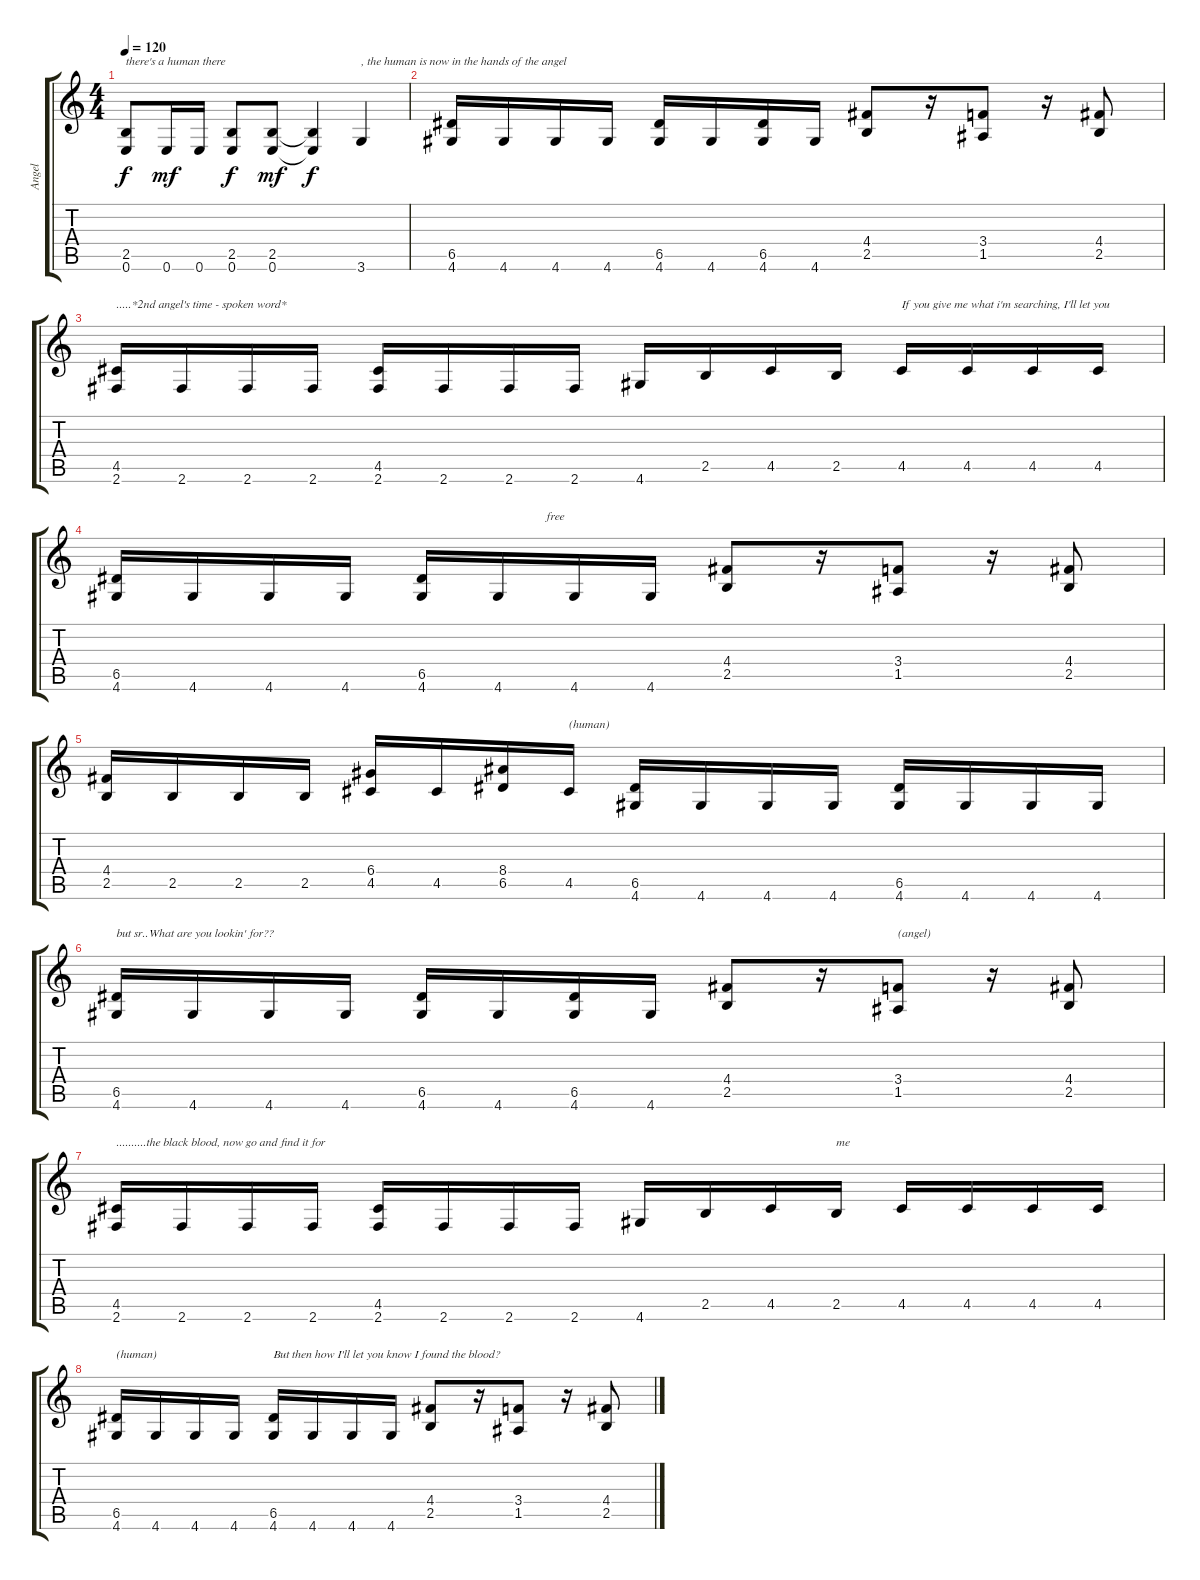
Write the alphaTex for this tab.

\track ("Angel" "Angel") {instrument overdrivenguitar}
\staff {score tabs}
\tuning (E4 B3 G3 D3 A2 E2) {hide}
\ts (4 4)
\tempo 120
\clef g2
\ks c
(2.5 0.6).8{txt "there's a human there" dy f} 0.6.16{dy mf} 0.6.16 (2.5 0.6).8{dy f} (2.5 0.6).8{dy mf} (2.5{t} 0.6{t}).4{dy f} 3.6.4{txt ", the human is now in the hands of the angel"} |
(6.5 4.6).16 4.6.16 4.6.16 4.6.16 (6.5 4.6).16 4.6.16 (6.5 4.6).16 4.6.16 (4.4 2.5).8 r.16 (3.4 1.5).8 r.16 (4.4 2.5).8 |
(4.5 2.6).16{txt ".....*2nd angel's time - spoken word*"} 2.6.16 2.6.16 2.6.16 (4.5 2.6).16 2.6.16 2.6.16 2.6.16 4.6.16 2.5.16 4.5.16 2.5.16 4.5.16{txt "If you give me what i'm searching, I'll let you"} 4.5.16 4.5.16 4.5.16 |
(6.5 4.6).16 4.6.16 4.6.16 4.6.16 (6.5 4.6).16 4.6.16{txt "                free"} 4.6.16 4.6.16 (4.4 2.5).8 r.16 (3.4 1.5).8 r.16 (4.4 2.5).8 |
(4.4 2.5).16 2.5.16 2.5.16 2.5.16 (6.4 4.5).16 4.5.16 (8.4 6.5).16 4.5.16{txt "(human)"} (6.5 4.6).16 4.6.16 4.6.16 4.6.16 (6.5 4.6).16 4.6.16 4.6.16 4.6.16 |
(6.5 4.6).16{txt "but sr..What are you lookin' for??"} 4.6.16 4.6.16 4.6.16 (6.5 4.6).16 4.6.16 (6.5 4.6).16 4.6.16 (4.4 2.5).8 r.16 (3.4 1.5).8{txt "(angel)"} r.16 (4.4 2.5).8 |
(4.5 2.6).16{txt "..........the black blood, now go and find it for"} 2.6.16 2.6.16 2.6.16 (4.5 2.6).16 2.6.16 2.6.16 2.6.16 4.6.16 2.5.16 4.5.16 2.5.16{txt "me"} 4.5.16 4.5.16 4.5.16 4.5.16 |
(6.5 4.6).16{txt "(human)"} 4.6.16 4.6.16 4.6.16 (6.5 4.6).16{txt "But then how I'll let you know I found the blood?"} 4.6.16 4.6.16 4.6.16 (4.4 2.5).8 r.16 (3.4 1.5).8 r.16 (4.4 2.5).8
